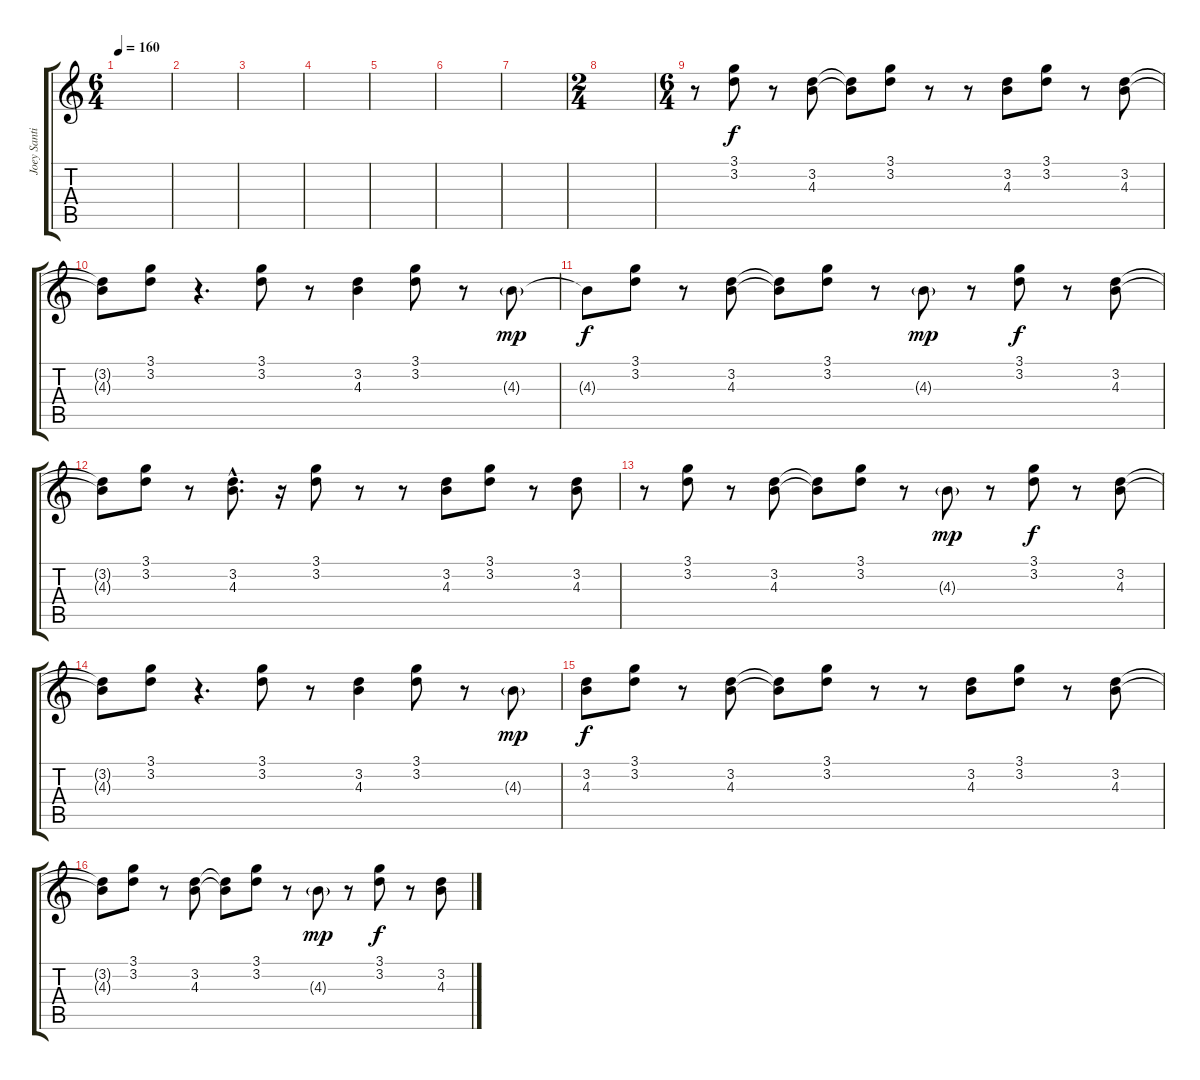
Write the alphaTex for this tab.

\track ("Joey Santiago" "Joey Santi") {instrument electricguitarclean}
\staff {score tabs}
\tuning (E4 B3 G3 D3 A2 E2) {hide}
\ts (6 4)
\tempo 160
\clef g2
\ks c
|
|
|
|
|
|
|
\ts (2 4)
|
\ts (6 4)
\section ("" "")
r.8{volume 8} (3.1 3.2).8 r.8 (3.2 4.3).8 (3.2{t} 4.3{t}).8 (3.1 3.2).8 r.8 r.8 (3.2 4.3).8 (3.1 3.2).8 r.8 (3.2 4.3).8 |
(3.2{t} 4.3{t}).8 (3.1 3.2).8 r.4{d} (3.1 3.2).8 r.8 (3.2 4.3).4 (3.1 3.2).8 r.8 4.3{g}.8{dy mp} |
4.3{t}.8{dy f} (3.1 3.2).8 r.8 (3.2 4.3).8 (3.2{t} 4.3{t}).8 (3.1 3.2).8 r.8 4.3{g}.8{dy mp} r.8 (3.1 3.2).8{dy f} r.8 (3.2 4.3).8 |
(3.2{t} 4.3{t}).8 (3.1 3.2).8 r.8 (3.2{hac} 4.3{hac}).8{d} r.16 (3.1 3.2).8 r.8 r.8 (3.2 4.3).8 (3.1 3.2).8 r.8 (3.2 4.3).8 |
r.8 (3.1 3.2).8 r.8 (3.2 4.3).8 (3.2{t} 4.3{t}).8 (3.1 3.2).8 r.8 4.3{g}.8{dy mp} r.8 (3.1 3.2).8{dy f} r.8 (3.2 4.3).8 |
(3.2{t} 4.3{t}).8 (3.1 3.2).8 r.4{d} (3.1 3.2).8 r.8 (3.2 4.3).4 (3.1 3.2).8 r.8 4.3{g}.8{dy mp} |
(3.2 4.3).8{dy f} (3.1 3.2).8 r.8 (3.2 4.3).8 (3.2{t} 4.3{t}).8 (3.1 3.2).8 r.8 r.8 (3.2 4.3).8 (3.1 3.2).8 r.8 (3.2 4.3).8 |
(3.2{t} 4.3{t}).8 (3.1 3.2).8 r.8 (3.2 4.3).8 (3.2{t} 4.3{t}).8 (3.1 3.2).8 r.8 4.3{g}.8{dy mp} r.8 (3.1 3.2).8{dy f} r.8 (3.2 4.3).8
